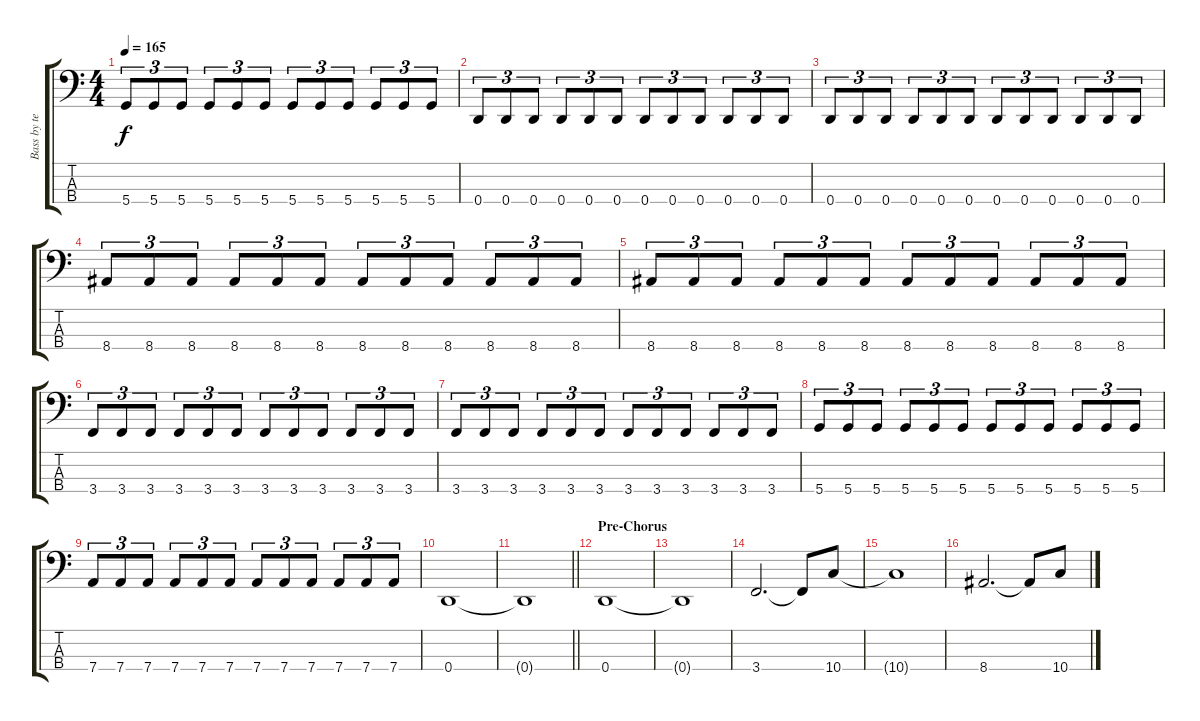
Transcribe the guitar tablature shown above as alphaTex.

\track ("Bass by terryn0" "Bass by te") {instrument electricbasspick}
\staff {score tabs}
\tuning (G2 D2 A1 D1) {hide}
\ts (4 4)
\tempo 165
\clef f4
\ks c
5.4.8{tu (3 2) dy f} 5.4.8{tu (3 2)} 5.4.8{tu (3 2)} 5.4.8{tu (3 2)} 5.4.8{tu (3 2)} 5.4.8{tu (3 2)} 5.4.8{tu (3 2)} 5.4.8{tu (3 2)} 5.4.8{tu (3 2)} 5.4.8{tu (3 2)} 5.4.8{tu (3 2)} 5.4.8{tu (3 2)} |
0.4.8{tu (3 2)} 0.4.8{tu (3 2)} 0.4.8{tu (3 2)} 0.4.8{tu (3 2)} 0.4.8{tu (3 2)} 0.4.8{tu (3 2)} 0.4.8{tu (3 2)} 0.4.8{tu (3 2)} 0.4.8{tu (3 2)} 0.4.8{tu (3 2)} 0.4.8{tu (3 2)} 0.4.8{tu (3 2)} |
0.4.8{tu (3 2)} 0.4.8{tu (3 2)} 0.4.8{tu (3 2)} 0.4.8{tu (3 2)} 0.4.8{tu (3 2)} 0.4.8{tu (3 2)} 0.4.8{tu (3 2)} 0.4.8{tu (3 2)} 0.4.8{tu (3 2)} 0.4.8{tu (3 2)} 0.4.8{tu (3 2)} 0.4.8{tu (3 2)} |
8.4.8{tu (3 2)} 8.4.8{tu (3 2)} 8.4.8{tu (3 2)} 8.4.8{tu (3 2)} 8.4.8{tu (3 2)} 8.4.8{tu (3 2)} 8.4.8{tu (3 2)} 8.4.8{tu (3 2)} 8.4.8{tu (3 2)} 8.4.8{tu (3 2)} 8.4.8{tu (3 2)} 8.4.8{tu (3 2)} |
8.4.8{tu (3 2)} 8.4.8{tu (3 2)} 8.4.8{tu (3 2)} 8.4.8{tu (3 2)} 8.4.8{tu (3 2)} 8.4.8{tu (3 2)} 8.4.8{tu (3 2)} 8.4.8{tu (3 2)} 8.4.8{tu (3 2)} 8.4.8{tu (3 2)} 8.4.8{tu (3 2)} 8.4.8{tu (3 2)} |
3.4.8{tu (3 2)} 3.4.8{tu (3 2)} 3.4.8{tu (3 2)} 3.4.8{tu (3 2)} 3.4.8{tu (3 2)} 3.4.8{tu (3 2)} 3.4.8{tu (3 2)} 3.4.8{tu (3 2)} 3.4.8{tu (3 2)} 3.4.8{tu (3 2)} 3.4.8{tu (3 2)} 3.4.8{tu (3 2)} |
3.4.8{tu (3 2)} 3.4.8{tu (3 2)} 3.4.8{tu (3 2)} 3.4.8{tu (3 2)} 3.4.8{tu (3 2)} 3.4.8{tu (3 2)} 3.4.8{tu (3 2)} 3.4.8{tu (3 2)} 3.4.8{tu (3 2)} 3.4.8{tu (3 2)} 3.4.8{tu (3 2)} 3.4.8{tu (3 2)} |
5.4.8{tu (3 2)} 5.4.8{tu (3 2)} 5.4.8{tu (3 2)} 5.4.8{tu (3 2)} 5.4.8{tu (3 2)} 5.4.8{tu (3 2)} 5.4.8{tu (3 2)} 5.4.8{tu (3 2)} 5.4.8{tu (3 2)} 5.4.8{tu (3 2)} 5.4.8{tu (3 2)} 5.4.8{tu (3 2)} |
7.4.8{tu (3 2)} 7.4.8{tu (3 2)} 7.4.8{tu (3 2)} 7.4.8{tu (3 2)} 7.4.8{tu (3 2)} 7.4.8{tu (3 2)} 7.4.8{tu (3 2)} 7.4.8{tu (3 2)} 7.4.8{tu (3 2)} 7.4.8{tu (3 2)} 7.4.8{tu (3 2)} 7.4.8{tu (3 2)} |
0.4.1 |
\barLineRight lightlight
0.4{t}.1 |
\section ("" "Pre-Chorus")
0.4.1 |
0.4{t}.1 |
3.4.2{d} 3.4{t}.8 10.4.8 |
10.4{t}.1 |
8.4.2{d} 8.4{t}.8 10.4.8
